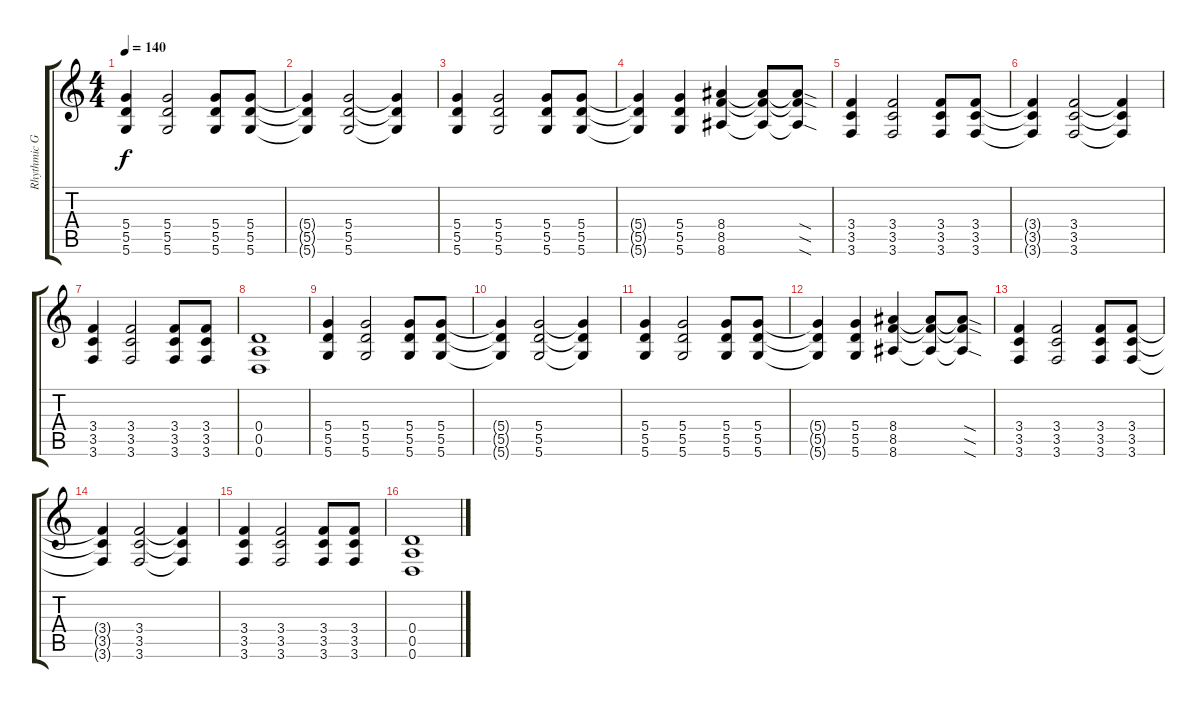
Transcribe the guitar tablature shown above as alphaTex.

\track ("Rhythmic Guitar" "Rhythmic G") {instrument distortionguitar}
\staff {score tabs}
\tuning (E4 B3 G3 D3 A2 D2) {hide}
\ts (4 4)
\tempo 140
\clef g2
\ks c
(5.4 5.5 5.6).4{dy f} (5.4 5.5 5.6).2 (5.4 5.5 5.6).8 (5.4 5.5 5.6).8 |
(5.4{t} 5.5{t} 5.6{t}).4 (5.4 5.5 5.6).2 (5.4{t} 5.5{t} 5.6{t}).4 |
(5.4 5.5 5.6).4 (5.4 5.5 5.6).2 (5.4 5.5 5.6).8 (5.4 5.5 5.6).8 |
(5.4{t} 5.5{t} 5.6{t}).4 (5.4 5.5 5.6).4 (8.4 8.5 8.6).4 (8.4{t} 8.5{t} 8.6{t}).8 (8.4{sod t} 8.5{sod t} 8.6{sod t}).8 |
(3.4 3.5 3.6).4 (3.4 3.5 3.6).2 (3.4 3.5 3.6).8 (3.4 3.5 3.6).8 |
(3.4{t} 3.5{t} 3.6{t}).4 (3.4 3.5 3.6).2 (3.4{t} 3.5{t} 3.6{t}).4 |
(3.4 3.5 3.6).4 (3.4 3.5 3.6).2 (3.4 3.5 3.6).8 (3.4 3.5 3.6).8 |
(0.4 0.5 0.6).1 |
(5.4 5.5 5.6).4 (5.4 5.5 5.6).2 (5.4 5.5 5.6).8 (5.4 5.5 5.6).8 |
(5.4{t} 5.5{t} 5.6{t}).4 (5.4 5.5 5.6).2 (5.4{t} 5.5{t} 5.6{t}).4 |
(5.4 5.5 5.6).4 (5.4 5.5 5.6).2 (5.4 5.5 5.6).8 (5.4 5.5 5.6).8 |
(5.4{t} 5.5{t} 5.6{t}).4 (5.4 5.5 5.6).4 (8.4 8.5 8.6).4 (8.4{t} 8.5{t} 8.6{t}).8 (8.4{sod t} 8.5{sod t} 8.6{sod t}).8 |
(3.4 3.5 3.6).4 (3.4 3.5 3.6).2 (3.4 3.5 3.6).8 (3.4 3.5 3.6).8 |
(3.4{t} 3.5{t} 3.6{t}).4 (3.4 3.5 3.6).2 (3.4{t} 3.5{t} 3.6{t}).4 |
(3.4 3.5 3.6).4 (3.4 3.5 3.6).2 (3.4 3.5 3.6).8 (3.4 3.5 3.6).8 |
(0.4 0.5 0.6).1
